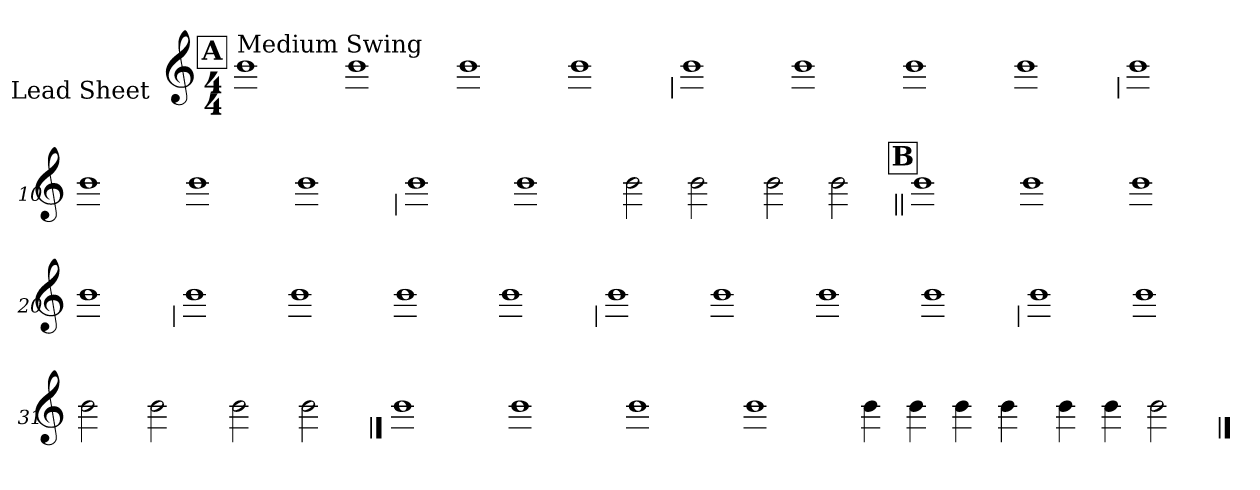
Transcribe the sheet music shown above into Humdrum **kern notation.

**kern
*part1
*staff1
*I"Lead Sheet
*stria0
*clefG2
*k[]
*C:
*M4/4
!!LO:REH:place=s1:a:t=A
=1||
!LO:TX:a:t=Medium Swing
1b
=2-
1b
=3-
1b
=4-
1b
!!LO:LB:g=z
=5
1b
=6-
1b
=7-
1b
=8-
1b
!!LO:LB:g=z
=9
1b
=10-
1b
=11-
1b
=12-
1b
!!LO:LB:g=z
=13
1b
=14-
1b
=15-
2b
2b
=16-
2b
2b
!!LO:LB:g=z
!!LO:REH:place=s1:a:t=B
=17||
1b
=18-
1b
=19-
1b
=20-
1b
!!LO:LB:g=z
=21
1b
=22-
1b
=23-
1b
=24-
1b
!!LO:LB:g=z
=25
1b
=26-
1b
=27-
1b
=28-
1b
!!LO:LB:g=z
=29
1b
=30-
1b
=31-
2b
2b
=32-
2b
2b
!!LO:LB:g=z
==33
1b
=34-
1b
=35-
1b
=36-
1b
=37-
4b
4b
4b
4b
=38-
4b
4b
2b
==
*-
